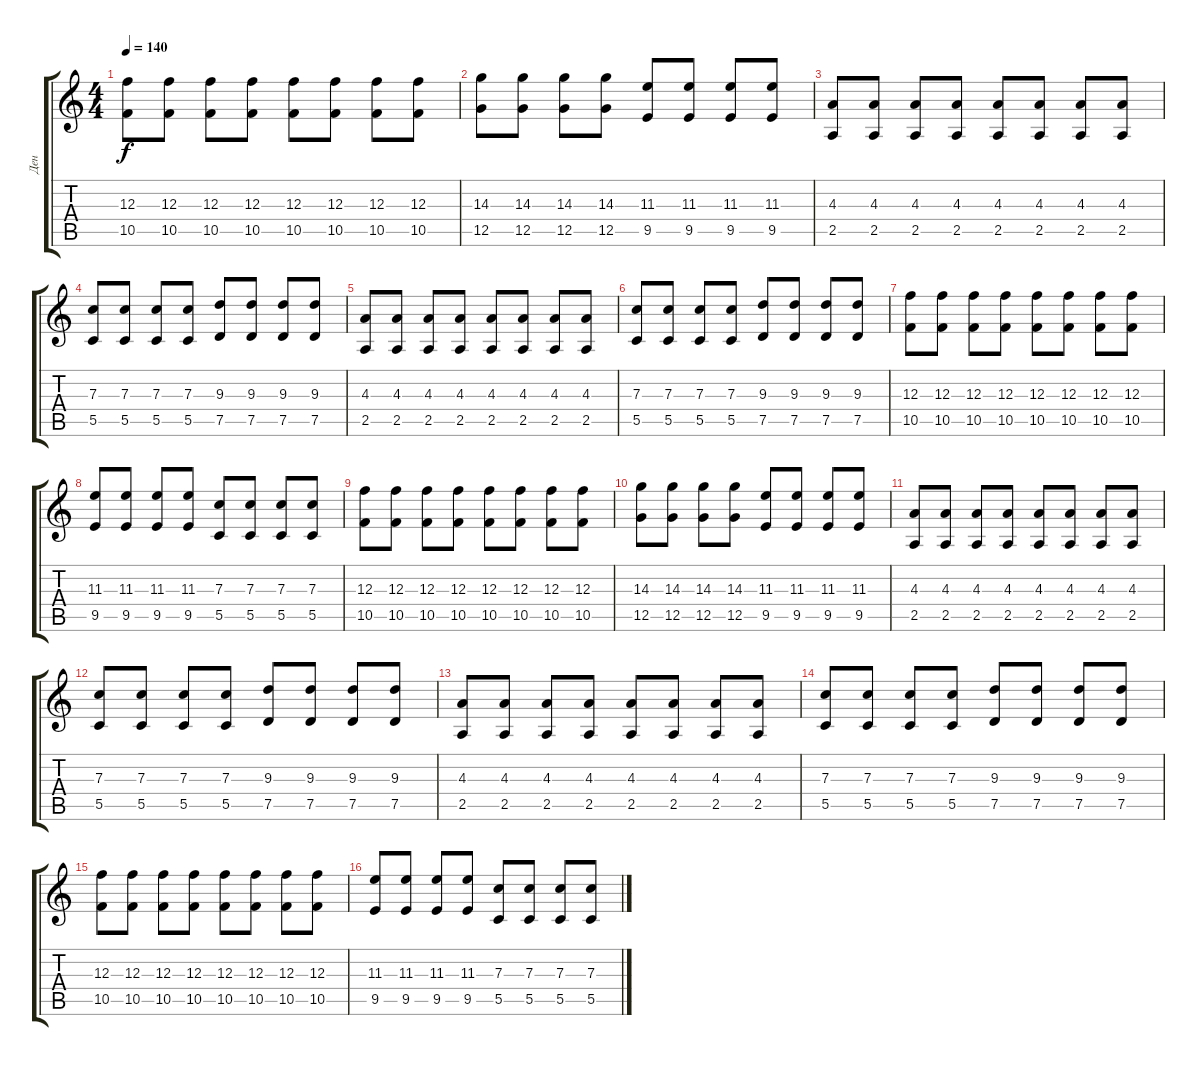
\track ("Ден" "Ден") {instrument overdrivenguitar}
\staff {score tabs}
\tuning (D4 A3 F3 C3 G2 C2) {hide}
\ts (4 4)
\tempo 140
\clef g2
\ks c
(12.3 10.5).8{dy f} (12.3 10.5).8 (12.3 10.5).8 (12.3 10.5).8 (12.3 10.5).8 (12.3 10.5).8 (12.3 10.5).8 (12.3 10.5).8 |
(14.3 12.5).8 (14.3 12.5).8 (14.3 12.5).8 (14.3 12.5).8 (11.3 9.5).8 (11.3 9.5).8 (11.3 9.5).8 (11.3 9.5).8 |
(4.3 2.5).8 (4.3 2.5).8 (4.3 2.5).8 (4.3 2.5).8 (4.3 2.5).8 (4.3 2.5).8 (4.3 2.5).8 (4.3 2.5).8 |
(7.3 5.5).8 (7.3 5.5).8 (7.3 5.5).8 (7.3 5.5).8 (9.3 7.5).8 (9.3 7.5).8 (9.3 7.5).8 (9.3 7.5).8 |
(4.3 2.5).8 (4.3 2.5).8 (4.3 2.5).8 (4.3 2.5).8 (4.3 2.5).8 (4.3 2.5).8 (4.3 2.5).8 (4.3 2.5).8 |
(7.3 5.5).8 (7.3 5.5).8 (7.3 5.5).8 (7.3 5.5).8 (9.3 7.5).8 (9.3 7.5).8 (9.3 7.5).8 (9.3 7.5).8 |
(12.3 10.5).8 (12.3 10.5).8 (12.3 10.5).8 (12.3 10.5).8 (12.3 10.5).8 (12.3 10.5).8 (12.3 10.5).8 (12.3 10.5).8 |
(11.3 9.5).8 (11.3 9.5).8 (11.3 9.5).8 (11.3 9.5).8 (7.3 5.5).8 (7.3 5.5).8 (7.3 5.5).8 (7.3 5.5).8 |
(12.3 10.5).8 (12.3 10.5).8 (12.3 10.5).8 (12.3 10.5).8 (12.3 10.5).8 (12.3 10.5).8 (12.3 10.5).8 (12.3 10.5).8 |
(14.3 12.5).8 (14.3 12.5).8 (14.3 12.5).8 (14.3 12.5).8 (11.3 9.5).8 (11.3 9.5).8 (11.3 9.5).8 (11.3 9.5).8 |
(4.3 2.5).8 (4.3 2.5).8 (4.3 2.5).8 (4.3 2.5).8 (4.3 2.5).8 (4.3 2.5).8 (4.3 2.5).8 (4.3 2.5).8 |
(7.3 5.5).8 (7.3 5.5).8 (7.3 5.5).8 (7.3 5.5).8 (9.3 7.5).8 (9.3 7.5).8 (9.3 7.5).8 (9.3 7.5).8 |
(4.3 2.5).8 (4.3 2.5).8 (4.3 2.5).8 (4.3 2.5).8 (4.3 2.5).8 (4.3 2.5).8 (4.3 2.5).8 (4.3 2.5).8 |
(7.3 5.5).8 (7.3 5.5).8 (7.3 5.5).8 (7.3 5.5).8 (9.3 7.5).8 (9.3 7.5).8 (9.3 7.5).8 (9.3 7.5).8 |
(12.3 10.5).8 (12.3 10.5).8 (12.3 10.5).8 (12.3 10.5).8 (12.3 10.5).8 (12.3 10.5).8 (12.3 10.5).8 (12.3 10.5).8 |
(11.3 9.5).8 (11.3 9.5).8 (11.3 9.5).8 (11.3 9.5).8 (7.3 5.5).8 (7.3 5.5).8 (7.3 5.5).8 (7.3 5.5).8
